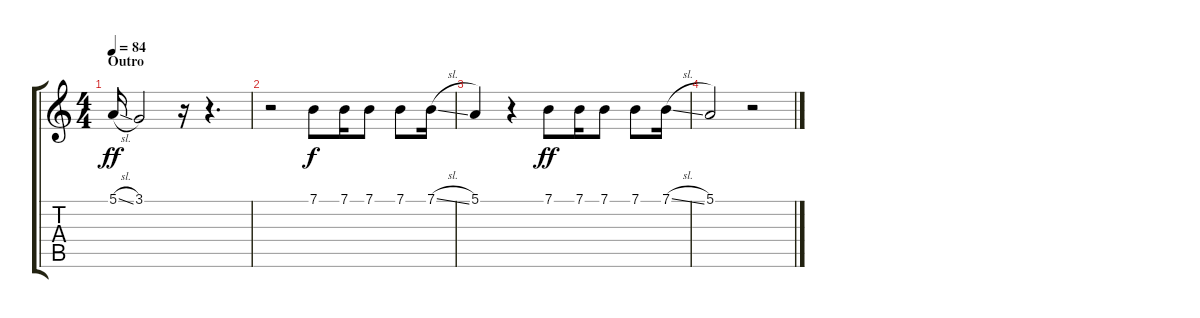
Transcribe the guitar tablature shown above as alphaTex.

\track "" {instrument trumpet}
\staff {score tabs}
\tuning (E4 B3 G3 D3 A2 D2) {hide}
\ts (4 4)
\section ("" "Outro")
\tempo 84
\clef g2
\ks c
5.1{sl}.16{dy ff} 3.1.2 r.16 r.4{d} |
r.2 7.1.8{dy f} 7.1.16 7.1.8 7.1.8 7.1{sl}.16 |
5.1.4 r.4 7.1.8{dy ff} 7.1.16 7.1.8 7.1.8 7.1{sl}.16 |
5.1.2 r.2
